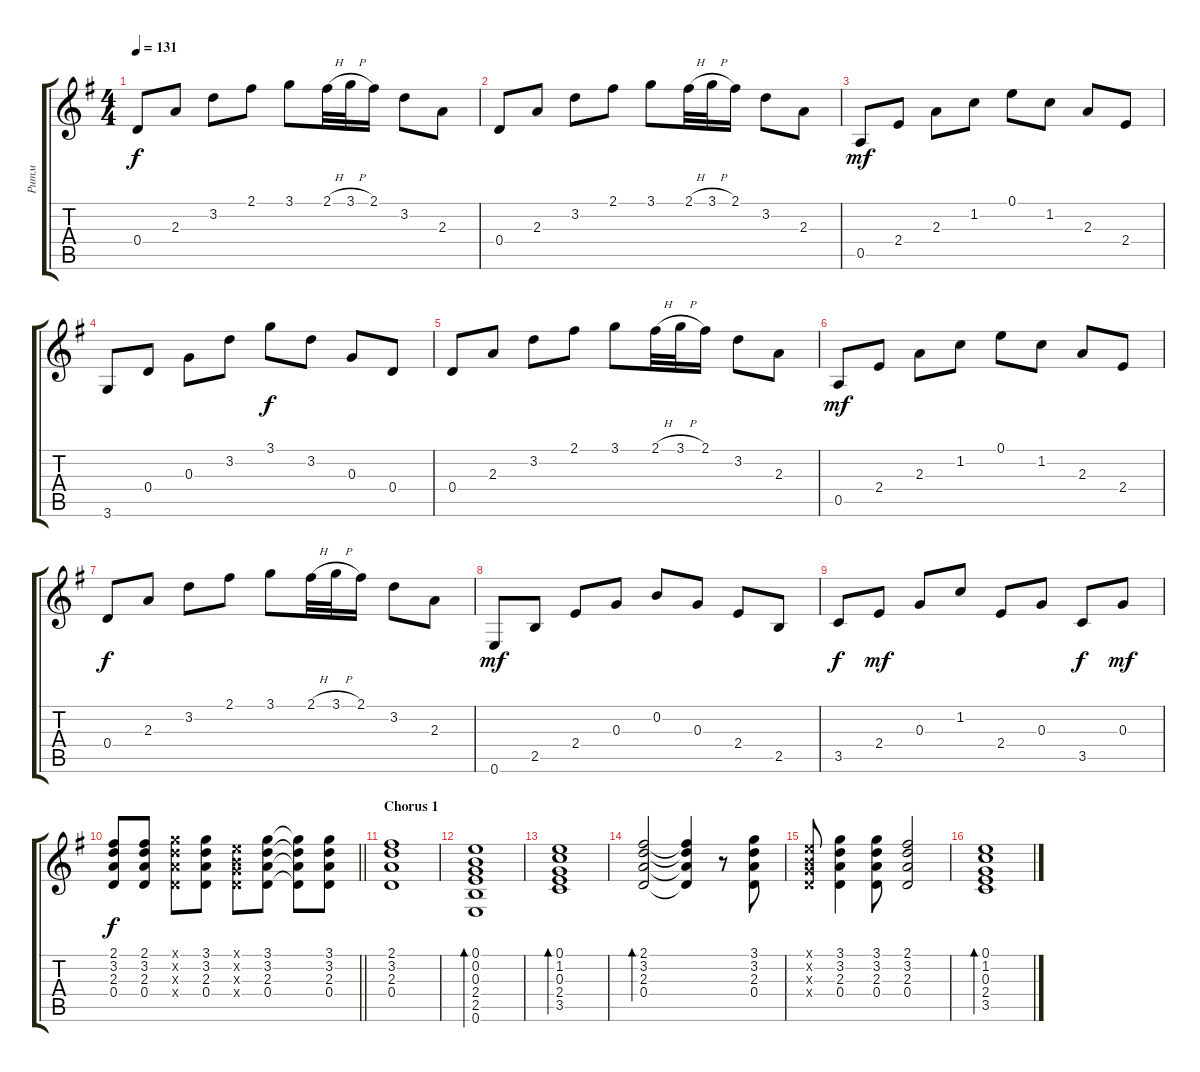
\track ("Ритм" "Ритм") {instrument acousticguitarsteel}
\staff {score tabs}
\tuning (E4 B3 G3 D3 A2 E2) {hide}
\ts (4 4)
\tempo 131
\clef g2
\ks eminor
0.4.8{dy f} 2.3.8 3.2.8 2.1.8 3.1.8 2.1{h}.32 3.1{h}.32 2.1.16 3.2.8 2.3.8 |
0.4.8 2.3.8 3.2.8 2.1.8 3.1.8 2.1{h}.32 3.1{h}.32 2.1.16 3.2.8 2.3.8 |
0.5.8{dy mf} 2.4.8 2.3.8 1.2.8 0.1.8 1.2.8 2.3.8 2.4.8 |
3.6.8 0.4.8 0.3.8 3.2.8 3.1.8{dy f} 3.2.8 0.3.8 0.4.8 |
0.4.8 2.3.8 3.2.8 2.1.8 3.1.8 2.1{h}.32 3.1{h}.32 2.1.16 3.2.8 2.3.8 |
0.5.8{dy mf} 2.4.8 2.3.8 1.2.8 0.1.8 1.2.8 2.3.8 2.4.8 |
0.4.8{dy f} 2.3.8 3.2.8 2.1.8 3.1.8 2.1{h}.32 3.1{h}.32 2.1.16 3.2.8 2.3.8 |
0.6.8{dy mf} 2.5.8 2.4.8 0.3.8 0.2.8 0.3.8 2.4.8 2.5.8 |
3.5.8{dy f} 2.4.8{dy mf} 0.3.8 1.2.8 2.4.8 0.3.8 3.5.8{dy f} 0.3.8{dy mf} |
\barLineRight lightlight
(2.1 3.2 2.3 0.4).8{dy f} (2.1 3.2 2.3 0.4).8 (3.1{x} 3.2{x} 2.3{x} 0.4{x}).8 (3.1 3.2 2.3 0.4).8 (0.1{x} 0.2{x} 0.3{x} 0.4{x}).8 (3.1 3.2 2.3 0.4).8 (3.1{t} 3.2{t} 2.3{t} 0.4{t}).8 (3.1 3.2 2.3 0.4).8 |
\section ("" "Chorus 1")
(2.1 3.2 2.3 0.4).1 |
(0.1 0.2 0.3 2.4 2.5 0.6).1{bd 120} |
(0.1 1.2 0.3 2.4 3.5).1{bd 120} |
(2.1 3.2 2.3 0.4).2{bd 120} (2.1{t} 3.2{t} 2.3{t} 0.4{t}).4 r.8 (3.1 3.2 2.3 0.4).8 |
(0.1{x} 0.2{x} 0.3{x} 0.4{x}).8 (3.1 3.2 2.3 0.4).4 (3.1 3.2 2.3 0.4).8 (2.1 3.2 2.3 0.4).2 |
(0.1 1.2 0.3 2.4 3.5).1{bd 120}
